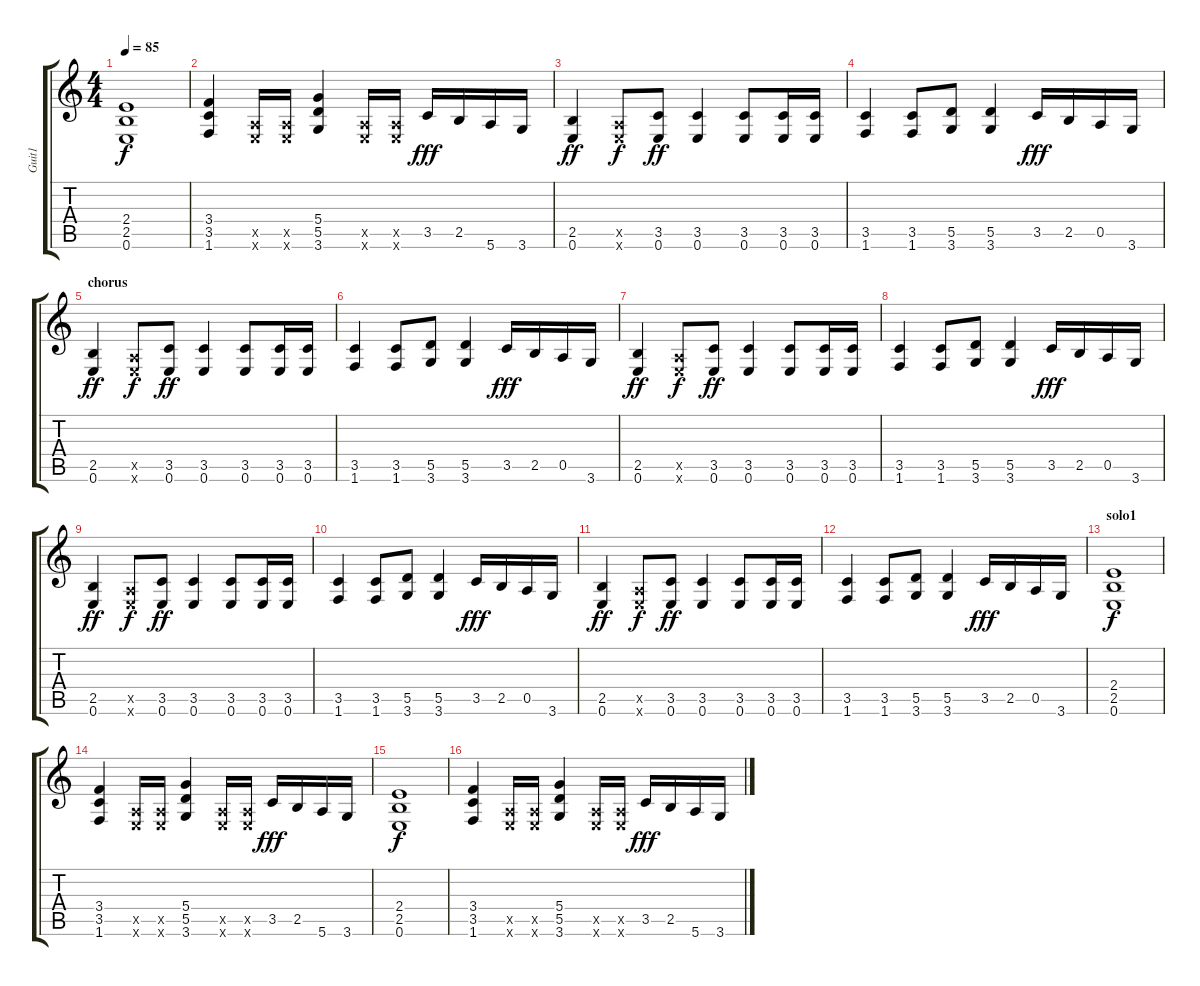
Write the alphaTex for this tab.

\track ("Guit1" "Guit1") {instrument overdrivenguitar}
\staff {score tabs}
\tuning (E4 B3 G3 D3 A2 E2) {hide}
\ts (4 4)
\tempo 85
\clef g2
\ks c
(2.4 2.5 0.6).1{dy f} |
(3.4 3.5 1.6).4 (0.5{x} 0.6{x}).16 (0.5{x} 0.6{x}).16 (5.4 5.5 3.6).4 (0.5{x} 0.6{x}).16 (0.5{x} 0.6{x}).16 3.5.16{dy fff} 2.5.16 5.6.16 3.6.16 |
(2.5 0.6).4{dy ff} (0.5{x} 0.6{x}).8{dy f} (3.5 0.6).8{dy ff} (3.5 0.6).4 (3.5 0.6).8 (3.5 0.6).16 (3.5 0.6).16 |
(3.5 1.6).4 (3.5 1.6).8 (5.5 3.6).8 (5.5 3.6).4 3.5.16{dy fff} 2.5.16 0.5.16 3.6.16 |
\section ("" "chorus")
(2.5 0.6).4{dy ff} (0.5{x} 0.6{x}).8{dy f} (3.5 0.6).8{dy ff} (3.5 0.6).4 (3.5 0.6).8 (3.5 0.6).16 (3.5 0.6).16 |
(3.5 1.6).4 (3.5 1.6).8 (5.5 3.6).8 (5.5 3.6).4 3.5.16{dy fff} 2.5.16 0.5.16 3.6.16 |
(2.5 0.6).4{dy ff} (0.5{x} 0.6{x}).8{dy f} (3.5 0.6).8{dy ff} (3.5 0.6).4 (3.5 0.6).8 (3.5 0.6).16 (3.5 0.6).16 |
(3.5 1.6).4 (3.5 1.6).8 (5.5 3.6).8 (5.5 3.6).4 3.5.16{dy fff} 2.5.16 0.5.16 3.6.16 |
(2.5 0.6).4{dy ff} (0.5{x} 0.6{x}).8{dy f} (3.5 0.6).8{dy ff} (3.5 0.6).4 (3.5 0.6).8 (3.5 0.6).16 (3.5 0.6).16 |
(3.5 1.6).4 (3.5 1.6).8 (5.5 3.6).8 (5.5 3.6).4 3.5.16{dy fff} 2.5.16 0.5.16 3.6.16 |
(2.5 0.6).4{dy ff} (0.5{x} 0.6{x}).8{dy f} (3.5 0.6).8{dy ff} (3.5 0.6).4 (3.5 0.6).8 (3.5 0.6).16 (3.5 0.6).16 |
(3.5 1.6).4 (3.5 1.6).8 (5.5 3.6).8 (5.5 3.6).4 3.5.16{dy fff} 2.5.16 0.5.16 3.6.16 |
\section ("" "solo1")
(2.4 2.5 0.6).1{dy f} |
(3.4 3.5 1.6).4 (0.5{x} 0.6{x}).16 (0.5{x} 0.6{x}).16 (5.4 5.5 3.6).4 (0.5{x} 0.6{x}).16 (0.5{x} 0.6{x}).16 3.5.16{dy fff} 2.5.16 5.6.16 3.6.16 |
(2.4 2.5 0.6).1{dy f} |
(3.4 3.5 1.6).4 (0.5{x} 0.6{x}).16 (0.5{x} 0.6{x}).16 (5.4 5.5 3.6).4 (0.5{x} 0.6{x}).16 (0.5{x} 0.6{x}).16 3.5.16{dy fff} 2.5.16 5.6.16 3.6.16
